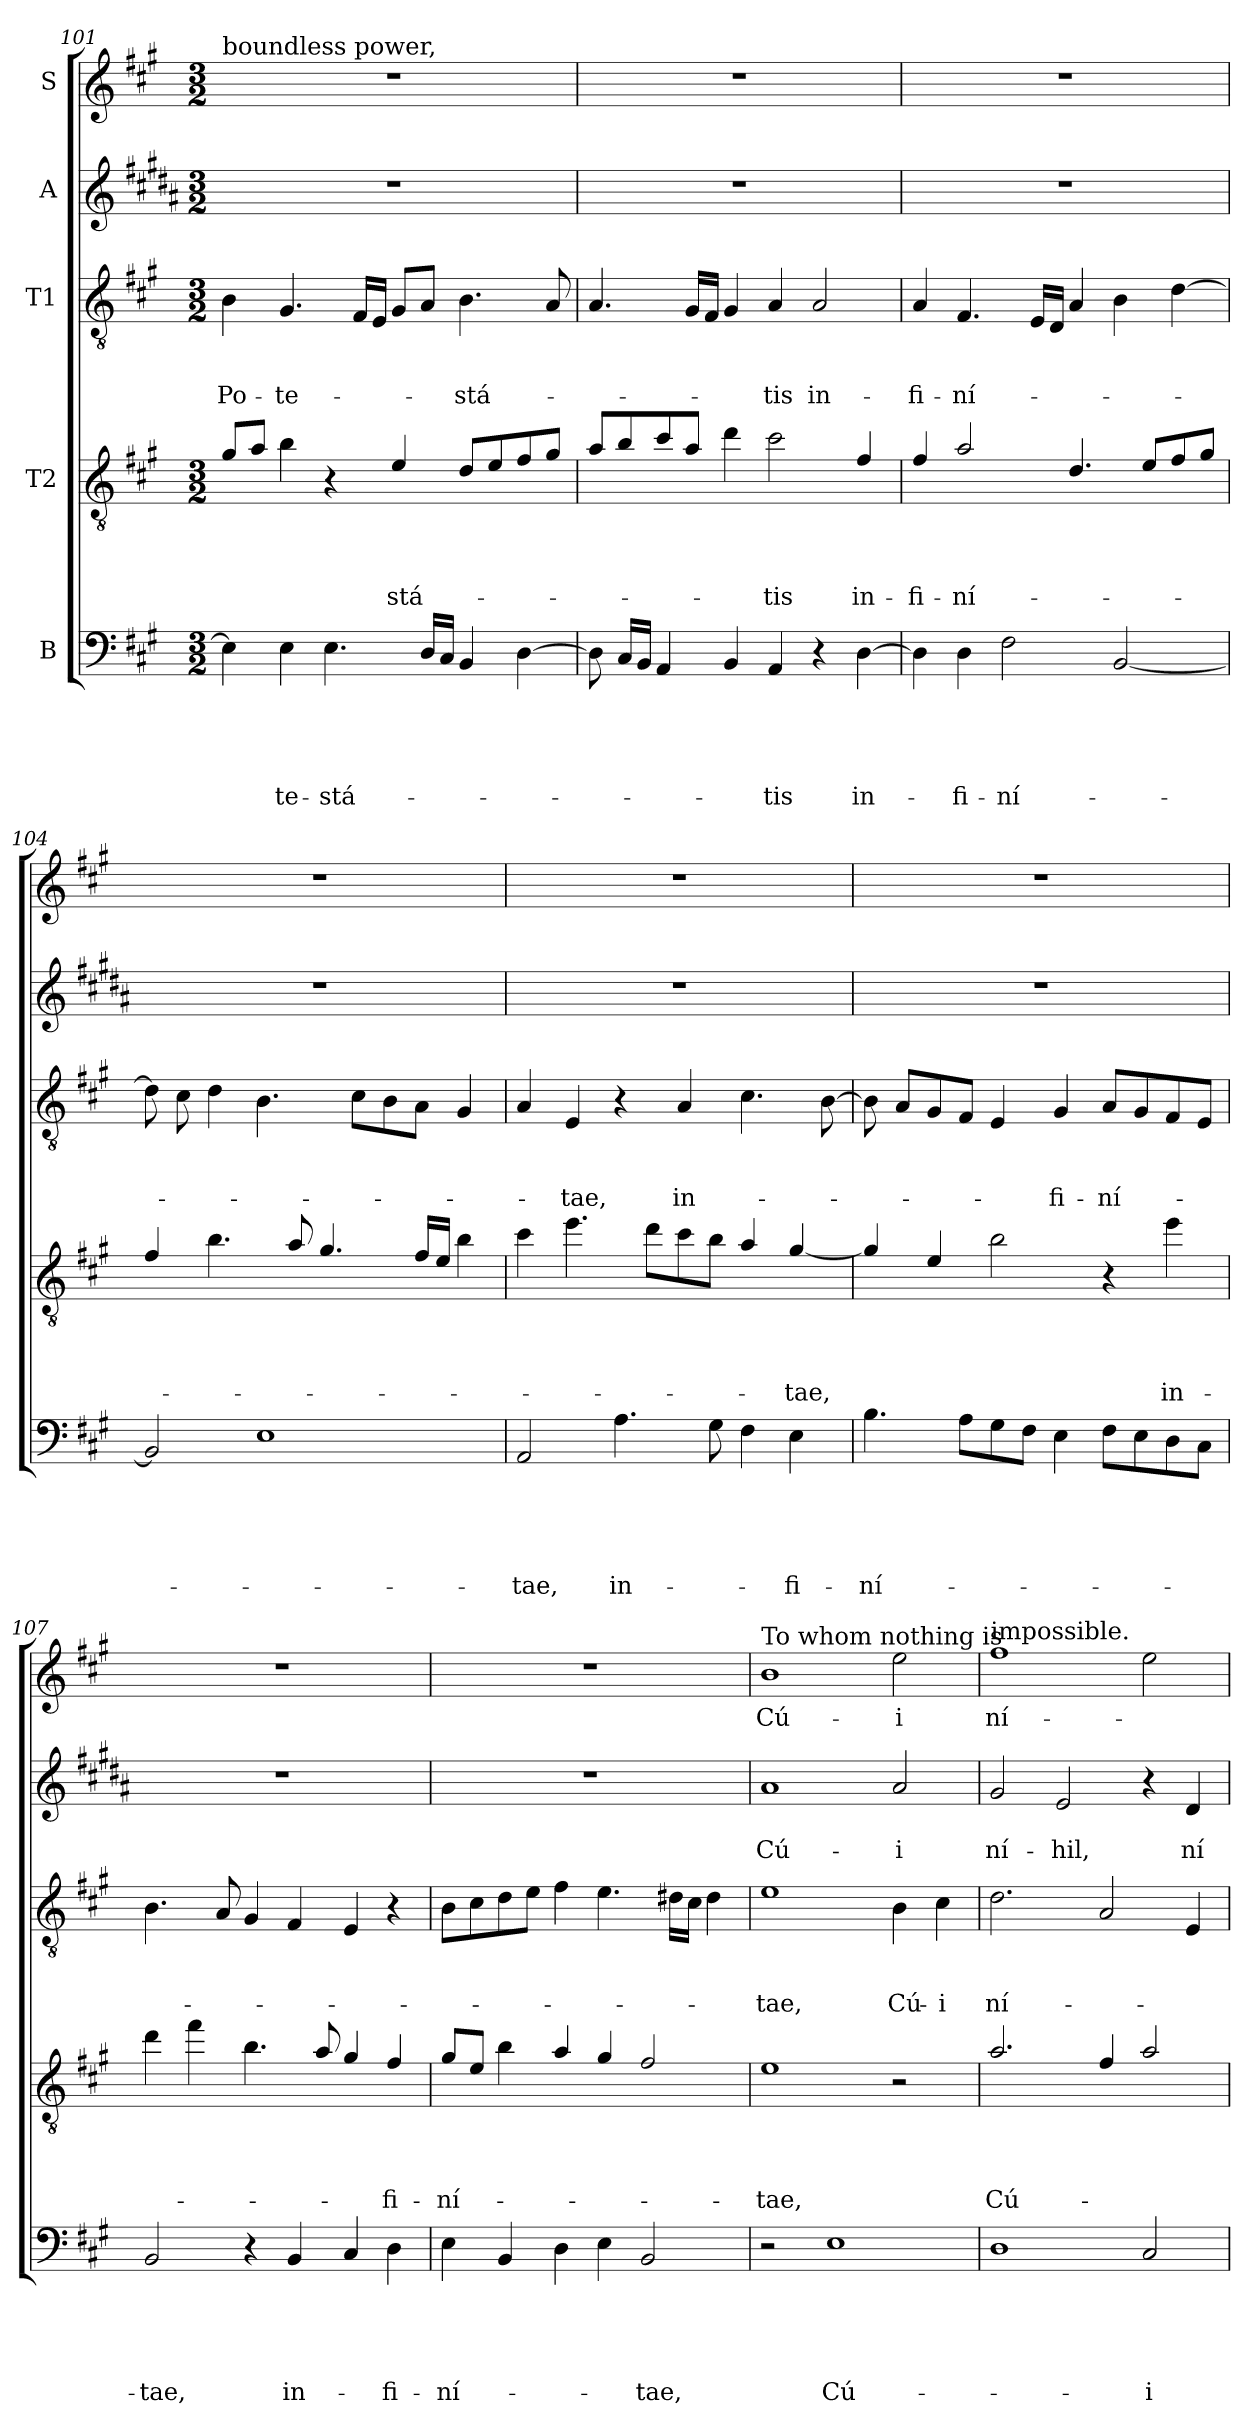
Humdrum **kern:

**kern	**text	**text	**text	**text	**text	**kern	**text	**text	**text	**text	**kern	**text	**text	**text	**kern	**text	**text	**kern	**text
*part5	*part5	*part5	*part5	*part5	*part5	*part4	*part4	*part4	*part4	*part4	*part3	*part3	*part3	*part3	*part2	*part2	*part2	*part1	*part1
*staff5	*staff5	*staff5	*staff5	*staff5	*staff5	*staff4	*staff4	*staff4	*staff4	*staff4	*staff3	*staff3	*staff3	*staff3	*staff2	*staff2	*staff2	*staff1	*staff1
*I"B	*	*	*	*	*	*I"T2	*	*	*	*	*I"T1	*	*	*	*I"A	*	*	*I"S	*
*clefF4	*	*	*	*	*	*clefGv2	*	*	*	*	*clefGv2	*	*	*	*clefG2	*	*	*clefG2	*
*	*	*	*	*	*	*ITrd8c14	*	*	*	*	*	*	*	*	*ITrd1c2	*	*	*	*
*k[f#c#g#]	*	*	*	*	*	*k[f#c#g#]	*	*	*	*	*k[f#c#g#]	*	*	*	*k[f#c#g#]	*	*	*k[f#c#g#]	*
*A:	*	*	*	*	*	*A:	*	*	*	*	*A:	*	*	*	*A:	*	*	*A:	*
*M3/2	*	*	*	*	*	*M3/2	*	*	*	*	*M3/2	*	*	*	*M3/2	*	*	*M3/2	*
=101	=101	=101	=101	=101	=101	=101	=101	=101	=101	=101	=101	=101	=101	=101	=101	=101	=101	=101	=101
!	!	!	!	!	!	!	!	!	!	!	!	!	!	!	!	!	!	!LO:TX:a:t=boundless power,	!
!	!	!	!	!	!	!	!	!	!	!	!	!	!	!LO:LY:b	!	!	!	!	!
4E\]	.	.	.	.	.	8G#/L	.	.	.	.	4B\	.	.	Po-	1.r	.	.	1.r	.
.	.	.	.	.	.	8A/J	.	.	.	.	.	.	.	.	.	.	.	.	.
!	!	!	!	!	!LO:LY:b	!	!	!	!	!	!	!	!	!LO:LY:b	!	!	!	!	!
4E\	.	.	.	.	-te-	4B\	.	.	.	.	4.G#/	.	.	-te-	.	.	.	.	.
!	!	!	!	!	!LO:LY:b	!	!	!	!	!	!	!	!	!	!	!	!	!	!
4.E\	.	.	.	.	-stá-	4r	.	.	.	.	.	.	.	.	.	.	.	.	.
.	.	.	.	.	.	.	.	.	.	.	16F#/LL	.	.	.	.	.	.	.	.
.	.	.	.	.	.	.	.	.	.	.	16E/JJ	.	.	.	.	.	.	.	.
!	!	!	!	!	!	!	!	!	!	!LO:LY:b	!	!	!	!	!	!	!	!	!
.	.	.	.	.	.	4E/	.	.	.	-stá-	8G#/L	.	.	.	.	.	.	.	.
16D/LL	.	.	.	.	.	.	.	.	.	.	8A/J	.	.	.	.	.	.	.	.
16C#/JJ	.	.	.	.	.	.	.	.	.	.	.	.	.	.	.	.	.	.	.
!	!	!	!	!	!	!	!	!	!	!	!	!	!	!LO:LY:b	!	!	!	!	!
4BB/	.	.	.	.	.	8D/L	.	.	.	.	4.B\	.	.	-stá-	.	.	.	.	.
.	.	.	.	.	.	8E/	.	.	.	.	.	.	.	.	.	.	.	.	.
[4D\	.	.	.	.	.	8F#/	.	.	.	.	.	.	.	.	.	.	.	.	.
.	.	.	.	.	.	8G#/J	.	.	.	.	8A/	.	.	.	.	.	.	.	.
=102	=102	=102	=102	=102	=102	=102	=102	=102	=102	=102	=102	=102	=102	=102	=102	=102	=102	=102	=102
8D\]	.	.	.	.	.	8A/L	.	.	.	.	4.A/	.	.	.	1.r	.	.	1.r	.
16C#/LL	.	.	.	.	.	8B/	.	.	.	.	.	.	.	.	.	.	.	.	.
16BB/JJ	.	.	.	.	.	.	.	.	.	.	.	.	.	.	.	.	.	.	.
4AA/	.	.	.	.	.	8c#/	.	.	.	.	.	.	.	.	.	.	.	.	.
.	.	.	.	.	.	8A/J	.	.	.	.	16G#/LL	.	.	.	.	.	.	.	.
.	.	.	.	.	.	.	.	.	.	.	16F#/JJ	.	.	.	.	.	.	.	.
4BB/	.	.	.	.	.	4d\	.	.	.	.	4G#/	.	.	.	.	.	.	.	.
!	!	!	!	!	!LO:LY:b	!	!	!	!	!LO:LY:b	!	!	!	!LO:LY:b	!	!	!	!	!
4AA/	.	.	.	.	-tis	2c#\	.	.	.	-tis	4A/	.	.	-tis	.	.	.	.	.
!	!	!	!	!	!	!	!	!	!	!	!	!	!	!LO:LY:b	!	!	!	!	!
4r	.	.	.	.	.	.	.	.	.	.	2A/	.	.	in-	.	.	.	.	.
!	!	!	!	!	!LO:LY:b	!	!	!	!	!LO:LY:b	!	!	!	!	!	!	!	!	!
[4D\	.	.	.	.	in-	4F#/	.	.	.	in-	.	.	.	.	.	.	.	.	.
!!LO:PB:g=z
=103	=103	=103	=103	=103	=103	=103	=103	=103	=103	=103	=103	=103	=103	=103	=103	=103	=103	=103	=103
!	!	!	!	!	!	!	!	!	!	!LO:LY:b	!	!	!	!LO:LY:b	!	!	!	!	!
4D\]	.	.	.	.	.	4F#/	.	.	.	-fi-	4A/	.	.	-fi-	1.r	.	.	1.r	.
!	!	!	!	!	!LO:LY:b	!	!	!	!	!LO:LY:b	!	!	!	!LO:LY:b	!	!	!	!	!
4D\	.	.	.	.	-fi-	2A/	.	.	.	-ní-	4.F#/	.	.	-ní-	.	.	.	.	.
!	!	!	!	!	!LO:LY:b	!	!	!	!	!	!	!	!	!	!	!	!	!	!
2F#\	.	.	.	.	-ní-	.	.	.	.	.	.	.	.	.	.	.	.	.	.
.	.	.	.	.	.	.	.	.	.	.	16E/LL	.	.	.	.	.	.	.	.
.	.	.	.	.	.	.	.	.	.	.	16D/JJ	.	.	.	.	.	.	.	.
.	.	.	.	.	.	4.D/	.	.	.	.	4A/	.	.	.	.	.	.	.	.
[2BB/	.	.	.	.	.	.	.	.	.	.	4B\	.	.	.	.	.	.	.	.
.	.	.	.	.	.	8E/L	.	.	.	.	.	.	.	.	.	.	.	.	.
.	.	.	.	.	.	8F#/	.	.	.	.	[4d\	.	.	.	.	.	.	.	.
.	.	.	.	.	.	8G#/J	.	.	.	.	.	.	.	.	.	.	.	.	.
=104	=104	=104	=104	=104	=104	=104	=104	=104	=104	=104	=104	=104	=104	=104	=104	=104	=104	=104	=104
2BB/]	.	.	.	.	.	4F#/	.	.	.	.	8d\]	.	.	.	1.r	.	.	1.r	.
.	.	.	.	.	.	.	.	.	.	.	8c#\	.	.	.	.	.	.	.	.
.	.	.	.	.	.	4.B\	.	.	.	.	4d\	.	.	.	.	.	.	.	.
1E	.	.	.	.	.	.	.	.	.	.	4.B\	.	.	.	.	.	.	.	.
.	.	.	.	.	.	8A/	.	.	.	.	.	.	.	.	.	.	.	.	.
.	.	.	.	.	.	4.G#/	.	.	.	.	.	.	.	.	.	.	.	.	.
.	.	.	.	.	.	.	.	.	.	.	8c#\L	.	.	.	.	.	.	.	.
.	.	.	.	.	.	.	.	.	.	.	8B\	.	.	.	.	.	.	.	.
.	.	.	.	.	.	16F#/LL	.	.	.	.	8A\J	.	.	.	.	.	.	.	.
.	.	.	.	.	.	16E/JJ	.	.	.	.	.	.	.	.	.	.	.	.	.
.	.	.	.	.	.	4B\	.	.	.	.	4G#/	.	.	.	.	.	.	.	.
=105	=105	=105	=105	=105	=105	=105	=105	=105	=105	=105	=105	=105	=105	=105	=105	=105	=105	=105	=105
!	!	!	!	!	!LO:LY:b	!	!	!	!	!	!	!	!	!	!	!	!	!	!
2AA/	.	.	.	.	-tae,	4c#\	.	.	.	.	4A/	.	.	.	1.r	.	.	1.r	.
!	!	!	!	!	!	!	!	!	!	!	!	!	!	!LO:LY:b	!	!	!	!	!
.	.	.	.	.	.	4.e\	.	.	.	.	4E/	.	.	-tae,	.	.	.	.	.
!	!	!	!	!	!LO:LY:b	!	!	!	!	!	!	!	!	!	!	!	!	!	!
4.A\	.	.	.	.	in-	.	.	.	.	.	4r	.	.	.	.	.	.	.	.
.	.	.	.	.	.	8d\L	.	.	.	.	.	.	.	.	.	.	.	.	.
!	!	!	!	!	!	!	!	!	!	!	!	!	!	!LO:LY:b	!	!	!	!	!
.	.	.	.	.	.	8c#\	.	.	.	.	4A/	.	.	in-	.	.	.	.	.
8G#\	.	.	.	.	.	8B\J	.	.	.	.	.	.	.	.	.	.	.	.	.
4F#\	.	.	.	.	.	4A/	.	.	.	.	4.c#\	.	.	.	.	.	.	.	.
!	!	!	!	!	!LO:LY:b	!	!	!	!	!LO:LY:b	!	!	!	!	!	!	!	!	!
4E\	.	.	.	.	-fi-	[4G#/	.	.	.	-tae,	.	.	.	.	.	.	.	.	.
.	.	.	.	.	.	.	.	.	.	.	[8B\	.	.	.	.	.	.	.	.
!!LO:LB:g=z
=106	=106	=106	=106	=106	=106	=106	=106	=106	=106	=106	=106	=106	=106	=106	=106	=106	=106	=106	=106
!	!	!	!	!	!LO:LY:b	!	!	!	!	!	!	!	!	!	!	!	!	!	!
4.B\	.	.	.	.	-ní-	4G#/]	.	.	.	.	8B\]	.	.	.	1.r	.	.	1.r	.
.	.	.	.	.	.	.	.	.	.	.	8A/L	.	.	.	.	.	.	.	.
.	.	.	.	.	.	4E/	.	.	.	.	8G#/	.	.	.	.	.	.	.	.
8A\L	.	.	.	.	.	.	.	.	.	.	8F#/J	.	.	.	.	.	.	.	.
8G#\	.	.	.	.	.	2B\	.	.	.	.	4E/	.	.	.	.	.	.	.	.
8F#\J	.	.	.	.	.	.	.	.	.	.	.	.	.	.	.	.	.	.	.
!	!	!	!	!	!	!	!	!	!	!	!	!	!	!LO:LY:b	!	!	!	!	!
4E\	.	.	.	.	.	.	.	.	.	.	4G#/	.	.	-fi-	.	.	.	.	.
!	!	!	!	!	!	!	!	!	!	!	!	!	!	!LO:LY:b	!	!	!	!	!
8F#\L	.	.	.	.	.	4r	.	.	.	.	8A/L	.	.	-ní-	.	.	.	.	.
8E\	.	.	.	.	.	.	.	.	.	.	8G#/	.	.	.	.	.	.	.	.
!	!	!	!	!	!	!	!	!	!	!LO:LY:b	!	!	!	!	!	!	!	!	!
8D\	.	.	.	.	.	4e\	.	.	.	in-	8F#/	.	.	.	.	.	.	.	.
8C#\J	.	.	.	.	.	.	.	.	.	.	8E/J	.	.	.	.	.	.	.	.
=107	=107	=107	=107	=107	=107	=107	=107	=107	=107	=107	=107	=107	=107	=107	=107	=107	=107	=107	=107
!	!	!	!	!	!LO:LY:b	!	!	!	!	!	!	!	!	!	!	!	!	!	!
2BB/	.	.	.	.	-tae,	4d\	.	.	.	.	4.B\	.	.	.	1.r	.	.	1.r	.
.	.	.	.	.	.	4f#\	.	.	.	.	.	.	.	.	.	.	.	.	.
.	.	.	.	.	.	.	.	.	.	.	8A/	.	.	.	.	.	.	.	.
4r	.	.	.	.	.	4.B\	.	.	.	.	4G#/	.	.	.	.	.	.	.	.
!	!	!	!	!	!LO:LY:b	!	!	!	!	!	!	!	!	!	!	!	!	!	!
4BB/	.	.	.	.	in-	.	.	.	.	.	4F#/	.	.	.	.	.	.	.	.
.	.	.	.	.	.	8A/	.	.	.	.	.	.	.	.	.	.	.	.	.
4C#/	.	.	.	.	.	4G#/	.	.	.	.	4E/	.	.	.	.	.	.	.	.
!	!	!	!	!	!LO:LY:b	!	!	!	!	!LO:LY:b	!	!	!	!	!	!	!	!	!
4D\	.	.	.	.	-fi-	4F#/	.	.	.	-fi-	4r	.	.	.	.	.	.	.	.
=108	=108	=108	=108	=108	=108	=108	=108	=108	=108	=108	=108	=108	=108	=108	=108	=108	=108	=108	=108
!	!	!	!	!	!LO:LY:b	!	!	!	!	!LO:LY:b	!	!	!	!	!	!	!	!	!
4E\	.	.	.	.	-ní-	8G#/L	.	.	.	-ní-	8B\L	.	.	.	1.r	.	.	1.r	.
.	.	.	.	.	.	8E/J	.	.	.	.	8c#\	.	.	.	.	.	.	.	.
4BB/	.	.	.	.	.	4B\	.	.	.	.	8d\	.	.	.	.	.	.	.	.
.	.	.	.	.	.	.	.	.	.	.	8e\J	.	.	.	.	.	.	.	.
4D\	.	.	.	.	.	4A/	.	.	.	.	4f#\	.	.	.	.	.	.	.	.
4E\	.	.	.	.	.	4G#/	.	.	.	.	4.e\	.	.	.	.	.	.	.	.
!	!	!	!	!	!LO:LY:b	!	!	!	!	!	!	!	!	!	!	!	!	!	!
2BB/	.	.	.	.	-tae,	2F#/	.	.	.	.	.	.	.	.	.	.	.	.	.
.	.	.	.	.	.	.	.	.	.	.	16d#\LL	.	.	.	.	.	.	.	.
.	.	.	.	.	.	.	.	.	.	.	16c#\JJ	.	.	.	.	.	.	.	.
.	.	.	.	.	.	.	.	.	.	.	4d#\	.	.	.	.	.	.	.	.
=109	=109	=109	=109	=109	=109	=109	=109	=109	=109	=109	=109	=109	=109	=109	=109	=109	=109	=109	=109
!	!	!	!	!	!	!	!	!	!	!	!	!	!	!	!	!	!	!LO:TX:a:t=To whom nothing is	!
!	!	!	!	!	!	!	!	!	!	!LO:LY:b	!	!	!	!LO:LY:b	!	!	!LO:LY:b	!	!LO:LY:b
2r	.	.	.	.	.	1E	.	.	.	-tae,	1e	.	.	-tae,	1g#	.	Cú-	1b	Cú-
!	!	!	!	!	!LO:LY:b	!	!	!	!	!	!	!	!	!	!	!	!	!	!
1E	.	.	.	.	Cú-	.	.	.	.	.	.	.	.	.	.	.	.	.	.
!	!	!	!	!	!	!	!	!	!	!	!	!	!	!LO:LY:b	!	!	!LO:LY:b	!	!LO:LY:b
.	.	.	.	.	.	2r	.	.	.	.	4B\	.	.	Cú-	2g#/	.	-i	2ee\	-i
!	!	!	!	!	!	!	!	!	!	!	!	!	!	!LO:LY:b	!	!	!	!	!
.	.	.	.	.	.	.	.	.	.	.	4c#\	.	.	-i	.	.	.	.	.
!!LO:PB:g=z
=110	=110	=110	=110	=110	=110	=110	=110	=110	=110	=110	=110	=110	=110	=110	=110	=110	=110	=110	=110
!	!	!	!	!	!	!	!	!	!	!	!	!	!	!	!	!	!	!LO:TX:a:t=impossible.	!
!	!	!	!	!	!	!	!	!	!	!LO:LY:b	!	!	!	!LO:LY:b	!	!	!LO:LY:b	!	!LO:LY:b
1D	.	.	.	.	.	2.A/	.	.	.	Cú-	2.d\	.	.	ní-	2f#/	.	ní-	1ff#	ní-
!	!	!	!	!	!	!	!	!	!	!	!	!	!	!	!	!	!LO:LY:b	!	!
.	.	.	.	.	.	.	.	.	.	.	.	.	.	.	2d/	.	-hil,	.	.
.	.	.	.	.	.	4F#/	.	.	.	.	2A/	.	.	.	.	.	.	.	.
!	!	!	!	!	!LO:LY:b	!	!	!	!	!	!	!	!	!	!	!	!	!	!
2C#/	.	.	.	.	-i	2A/	.	.	.	.	.	.	.	.	4r	.	.	2ee\	.
!	!	!	!	!	!	!	!	!	!	!	!	!	!	!	!	!	!LO:LY:b	!	!
.	.	.	.	.	.	.	.	.	.	.	4E/	.	.	.	4c#/	.	ní-	.	.
=	=	=	=	=	=	=	=	=	=	=	=	=	=	=	=	=	=	=	=
*-	*-	*-	*-	*-	*-	*-	*-	*-	*-	*-	*-	*-	*-	*-	*-	*-	*-	*-	*-
